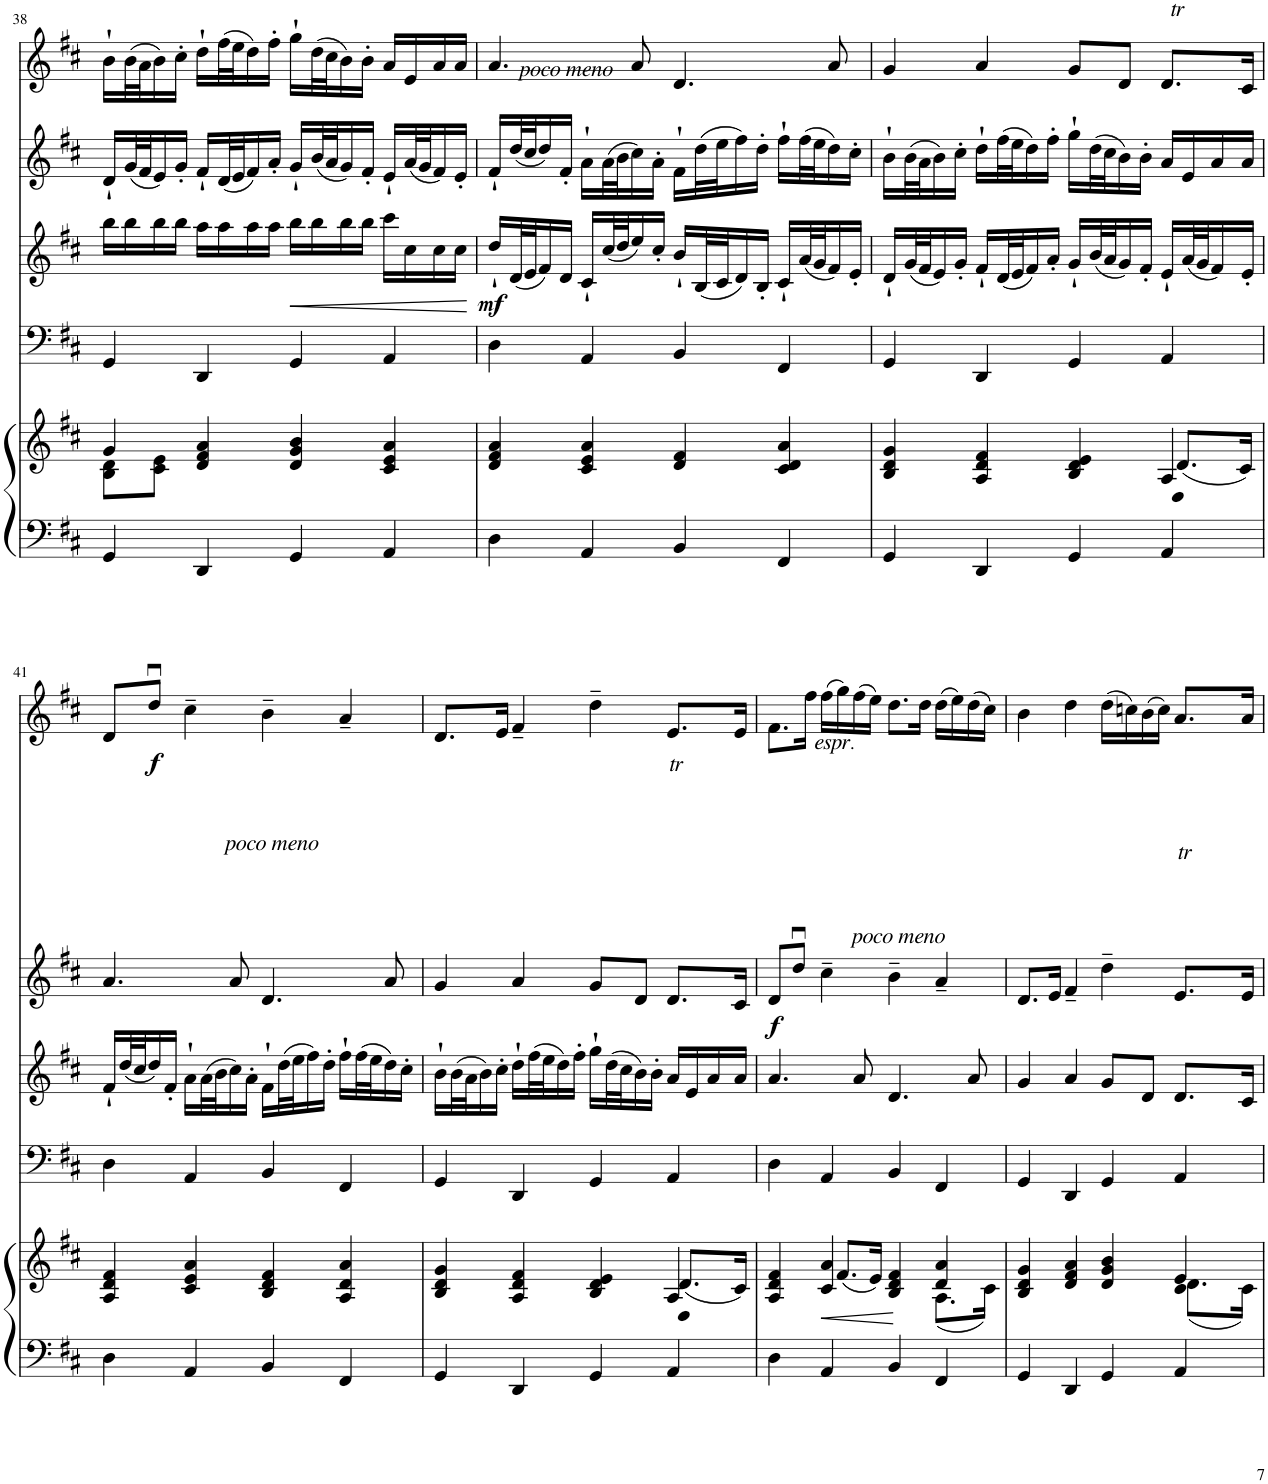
**kern	**kern	**dynam	**kern	**kern	**dynam	**kern	**dynam	**kern	**dynam
*part5	*part5	*part5	*part4	*part3	*part3	*part2	*part2	*part1	*part1
*staff6	*staff5	*staff5/6	*staff4	*staff3	*staff3	*staff2	*staff2	*staff1	*staff1
*I"Piano	*	*	*I"Violoncello	*I"Violin	*	*I"Violin	*	*I"Violin	*
*I'Pno	*	*	*I'Vc	*I'Vln	*	*I'Vln	*	*I'Vln	*
!!LO:PB:g=z
*clefF4	*clefG2	*	*clefF4	*clefG2	*	*clefG2	*	*clefG2	*
*k[f#c#]	*k[f#c#]	*	*k[f#c#]	*k[f#c#]	*	*k[f#c#]	*	*k[f#c#]	*
*M4/4	*M4/4	*	*M4/4	*M4/4	*	*M4/4	*	*M4/4	*
*met(c)	*met(c)	*	*met(c)	*met(c)	*	*met(c)	*	*met(c)	*
=38	=38	=38	=38	=38	=38	=38	=38	=38	=38
*	*^	*	*	*	*	*	*	*	*
4GG/	4g/	8B\ 8d\L	.	4GG/	16bb\LL	.	16d`/LL	.	16b`\LL	.
.	.	.	.	.	16bb\	.	(32g/L	.	(32b\L	.
.	.	.	.	.	.	.	32f#/J	.	32a\J	.
.	.	8c#\ 8e\J	.	.	16bb\	.	16e/)	.	16b\)	.
.	.	.	.	.	16bb\JJ	.	16g'/JJ	.	16cc#'\JJ	.
4DD/	4d/ 4f#/ 4a/	2.ryy	.	4DD/	16aa\LL	.	16f#`/LL	.	16dd`\LL	.
.	.	.	.	.	16aa\	.	(32d/L	.	(32ff#\L	.
.	.	.	.	.	.	.	32e/J	.	32ee\J	.
.	.	.	.	.	16aa\	.	16f#/)	.	16dd\)	.
.	.	.	.	.	16aa\JJ	.	16a'/JJ	.	16ff#'\JJ	.
!	!	!	!	!	!	!LO:HP:b	!	!	!	!
4GG/	4d/ 4g/ 4b/	.	.	4GG/	16bb\LL	<	16g`/LL	.	16gg`\LL	.
.	.	.	.	.	16bb\	.	(32b/L	.	(32dd\L	.
.	.	.	.	.	.	.	32a/J	.	32cc#\J	.
.	.	.	.	.	16bb\	.	16g/)	.	16b\)	.
.	.	.	.	.	16bb\JJ	.	16f#'/JJ	.	16b'\JJ	.
4AA/	4c#/ 4e/ 4a/	.	.	4AA/	16ccc#\LL	.	16e`/LL	.	16a/LL	.
.	.	.	.	.	16cc#\	.	(32a/L	.	16e/	.
.	.	.	.	.	.	.	32g/J	.	.	.
.	.	.	.	.	16cc#\	.	16f#/)	.	16a/	.
.	.	.	.	.	16cc#\JJ	.	16e'/JJ	.	16a/JJ	.
*	*v	*v	*	*	*	*	*	*	*	*
.	.	.	.	.	[	.	.	.	.
=39	=39	=39	=39	=39	=39	=39	=39	=39	=39
!	!	!	!	!	!	!	!	!LO:TX:a:i:t=poco meno	!
!	!	!	!	!	!LO:DY:b	!	!	!	!
4D\	4d/ 4f#/ 4a/	.	4D\	16dd`/LL	mf	16f#`/LL	.	4.a/	.
.	.	.	.	(32d/L	.	(32dd/L	.	.	.
.	.	.	.	32e/J	.	32cc#/J	.	.	.
.	.	.	.	16f#/)	.	16dd/)	.	.	.
.	.	.	.	16d/JJ	.	16f#'/JJ	.	.	.
4AA/	4c#/ 4e/ 4a/	.	4AA/	16c#`/LL	.	16a`\LL	.	.	.
.	.	.	.	(32cc#/L	.	(32a\L	.	.	.
.	.	.	.	32dd/J	.	32b\J	.	.	.
.	.	.	.	16ee/)	.	16cc#\)	.	8a/	.
.	.	.	.	16cc#'/JJ	.	16a'\JJ	.	.	.
4BB/	4d/ 4f#/	.	4BB/	16b`/LL	.	16f#`\LL	.	4.d/	.
.	.	.	.	(32B/L	.	(32dd\L	.	.	.
.	.	.	.	32c#/J	.	32ee\J	.	.	.
.	.	.	.	16d/)	.	16ff#\)	.	.	.
.	.	.	.	16B'/JJ	.	16dd'\JJ	.	.	.
4FF#/	4c#/ 4d/ 4a/	.	4FF#/	16c#`/LL	.	16ff#`\LL	.	.	.
.	.	.	.	(32a/L	.	(32ff#\L	.	.	.
.	.	.	.	32g/J	.	32ee\J	.	.	.
.	.	.	.	16f#/)	.	16dd\)	.	8a/	.
.	.	.	.	16e'/JJ	.	16cc#'\JJ	.	.	.
=40	=40	=40	=40	=40	=40	=40	=40	=40	=40
*	*^	*	*	*	*	*	*	*^	*
4GG/	4B/ 4d/ 4g/	2.ryy	.	4GG/	16d`/LL	.	16b`\LL	.	4g/	16ryy	.
*	*	*	*	*	*	*	*	*	*v	*v	*
.	.	.	.	.	(32g/L	.	(32b\L	.	.	.
.	.	.	.	.	32f#/J	.	32a\J	.	.	.
.	.	.	.	.	16e/)	.	16b\)	.	.	.
.	.	.	.	.	16g'/JJ	.	16cc#'\JJ	.	.	.
4DD/	4A/ 4d/ 4f#/	.	.	4DD/	16f#`/LL	.	16dd`\LL	.	4a/	.
.	.	.	.	.	(32d/L	.	(32ff#\L	.	.	.
.	.	.	.	.	32e/J	.	32ee\J	.	.	.
.	.	.	.	.	16f#/)	.	16dd\)	.	.	.
.	.	.	.	.	16a'/JJ	.	16ff#'\JJ	.	.	.
4GG/	4B/ 4d/ 4e/	.	.	4GG/	16g`/LL	.	16gg`\LL	.	8g/L	.
.	.	.	.	.	(32b/L	.	(32dd\L	.	.	.
.	.	.	.	.	32a/J	.	32cc#\J	.	.	.
.	.	.	.	.	16g/)	.	16b\)	.	8d/J	.
.	.	.	.	.	16f#'/JJ	.	16b'\JJ	.	.	.
!	!	!	!	!	!	!	!	!	!LO:TX:a:i:t=tr	!
4AA/	4A/ 4e/	(8.d/L	.	4AA/	16e`/LL	.	16a/LL	.	8.d/L	.
*	*	*	*	*	*	*	*	*	*^	*
.	.	.	.	.	(32a/L	.	16e/	.	.	32e!	.
.	.	.	.	.	32g/J	.	.	.	.	32d!	.
.	.	.	.	.	16f#/)	.	16a/	.	.	32c#!	.
.	.	.	.	.	.	.	.	.	.	32d!	.
.	.	16c#/Jk)	.	.	16e'/JJ	.	16a/JJ	.	16c#/Jk	16ryy	.
*	*v	*v	*	*	*	*	*	*	*	*	*
!!LO:LB:g=z	!!
=41	=41	=41	=41	=41	=41	=41	=41	=41	=41	=41
4D\	4A/ 4d/ 4f#/	.	4D\	16f#`/LL	.	4.a/	.	8d/L	4.ryy	.
.	.	.	.	(32dd/L	.	.	.	.	.	.
.	.	.	.	32cc#/J	.	.	.	.	.	.
!	!	!	!	!	!	!	!	!	!	!LO:DY:b
.	.	.	.	16dd/)	.	.	.	8ddu/J	.	f
.	.	.	.	16f#'/JJ	.	.	.	.	.	.
4AA/	4c#/ 4e/ 4a/	.	4AA/	16a`\LL	.	.	.	4cc#~\	.	.
.	.	.	.	(32a\L	.	.	.	.	.	.
.	.	.	.	32b\J	.	.	.	.	.	.
!	!	!	!	!	!	!	!	!	!LO:TX:b:i:t=poco meno	!
.	.	.	.	16cc#\)	.	8a/	.	.	2ryy	.
.	.	.	.	16a'\JJ	.	.	.	.	.	.
4BB/	4B/ 4d/ 4f#/	.	4BB/	16f#`\LL	.	4.d/	.	4b~\	.	.
.	.	.	.	(32dd\L	.	.	.	.	.	.
.	.	.	.	32ee\J	.	.	.	.	.	.
.	.	.	.	16ff#\)	.	.	.	.	.	.
.	.	.	.	16dd'\JJ	.	.	.	.	.	.
4FF#/	4A/ 4d/ 4a/	.	4FF#/	16ff#`\LL	.	.	.	4a~/	.	.
.	.	.	.	(32ff#\L	.	.	.	.	.	.
.	.	.	.	32ee\J	.	.	.	.	.	.
.	.	.	.	16dd\)	.	8a/	.	.	8ryy	.
.	.	.	.	16cc#'\JJ	.	.	.	.	.	.
*	*	*	*	*	*	*	*	*v	*v	*
=42	=42	=42	=42	=42	=42	=42	=42	=42	=42
*	*^	*	*	*	*	*^	*	*	*
4GG/	4B/ 4d/ 4g/	2.ryy	.	4GG/	16b`\LL	.	4g/	16ryy	.	8.d/L	.
*	*	*	*	*	*	*	*v	*v	*	*	*
.	.	.	.	.	(32b\L	.	.	.	.	.
.	.	.	.	.	32a\J	.	.	.	.	.
.	.	.	.	.	16b\)	.	.	.	.	.
.	.	.	.	.	16cc#'\JJ	.	.	.	16e/Jk	.
4DD/	4A/ 4d/ 4f#/	.	.	4DD/	16dd`\LL	.	4a/	.	4f#~/	.
.	.	.	.	.	(32ff#\L	.	.	.	.	.
.	.	.	.	.	32ee\J	.	.	.	.	.
.	.	.	.	.	16dd\)	.	.	.	.	.
.	.	.	.	.	16ff#'\JJ	.	.	.	.	.
4GG/	4B/ 4d/ 4e/	.	.	4GG/	16gg`\LL	.	8g/L	.	4dd~\	.
.	.	.	.	.	(32dd\L	.	.	.	.	.
.	.	.	.	.	32cc#\J	.	.	.	.	.
.	.	.	.	.	16b\)	.	8d/J	.	.	.
.	.	.	.	.	16b'\JJ	.	.	.	.	.
!	!	!	!	!	!	!	!	!	!LO:TX:b:i:t=tr	!
4AA/	4A/ 4e/	(8.d/L	.	4AA/	16a/LL	.	8.d/L	.	8.e/L	.
*	*	*	*	*	*	*	*^	*	*	*
.	.	.	.	.	16e/	.	.	32e!	.	.	.
.	.	.	.	.	.	.	.	32d!	.	.	.
.	.	.	.	.	16a/	.	.	32c#!	.	.	.
.	.	.	.	.	.	.	.	32d!	.	.	.
.	.	16c#/Jk)	.	.	16a/JJ	.	16c#/Jk	16ryy	.	16e/Jk	.
=43	=43	=43	=43	=43	=43	=43	=43	=43	=43	=43	=43
!	!	!	!	!	!	!	!	!	!LO:DY:b	!	!
*	*	*	*	*	*	*	*v	*v	*	*	*
4D\	4A/ 4d/ 4f#/	4ryy	.	4D\	4.a/	.	8d/L	f	8.f#\L	.
.	.	.	.	.	.	.	8ddu/J	.	.	.
!	!	!	!	!	!	!	!	!	!LO:TX:b:i:t=espr	!
!	!	!	!	!	!	!	!	!	!LO:TX:b:t=.	!
.	.	.	.	.	.	.	.	.	16ff#\Jk	.
!	!	!	!LO:HP:b	!	!	!	!	!	!	!
4AA/	4c#/ 4a/	(8.f#/L	<	4AA/	.	.	4cc#~\	.	(16ff#\LL	.
.	.	.	.	.	.	.	.	.	16gg\)	.
!	!	!	!	!	!	!	!	!	!LO:TX:b:i:t=poco meno	!
.	.	.	.	.	8a/	.	.	.	(16ff#\	.
.	.	16e/Jk)	.	.	.	.	.	.	16ee\JJ)	.
4BB/	4B/ 4d/ 4f#/	4ryy	.	4BB/	4.d/	.	4b~\	.	8.dd\L	.
.	.	.	.	.	.	.	.	.	16dd\Jk	.
4FF#/	4d/ 4a/	(8.A\L	.	4FF#/	.	.	4a~/	.	(16dd\LL	.
.	.	.	.	.	.	.	.	.	16ee\)	.
.	.	.	.	.	8a/	.	.	.	(16dd\	.
.	.	16c#\Jk)	.	.	.	.	.	.	16cc#\JJ)	.
*	*v	*v	*	*	*	*	*	*	*	*
.	.	[	.	.	.	.	.	.	.
=44	=44	=44	=44	=44	=44	=44	=44	=44	=44
*	*^	*	*	*^	*	*	*	*	*
4GG/	4B/ 4d/ 4g/	2.ryy	.	4GG/	4g/	16ryy	.	8.d/L	.	4b\	.
*	*	*	*	*	*v	*v	*	*	*	*	*
.	.	.	.	.	.	.	16e/Jk	.	.	.
4DD/	4d/ 4f#/ 4a/	.	.	4DD/	4a/	.	4f#~/	.	4dd\	.
4GG/	4d/ 4g/ 4b/	.	.	4GG/	8g/L	.	4dd~\	.	(16dd\LL	.
.	.	.	.	.	.	.	.	.	16ccn\)	.
.	.	.	.	.	8d/J	.	.	.	(16b\	.
.	.	.	.	.	.	.	.	.	16cc\JJ)	.
!	!	!	!	!	!	!	!	!	!LO:TX:b:i:t=tr	!
4AA/	4e/ 4a/	(8.d\L	.	4AA/	8.d/L	.	8.e/L	.	8.a/L	.
*	*	*	*	*	*^	*	*	*	*	*
.	.	.	.	.	.	32e!	.	.	.	.	.
.	.	.	.	.	.	32d!	.	.	.	.	.
.	.	.	.	.	.	32c#!	.	.	.	.	.
.	.	.	.	.	.	32d!	.	.	.	.	.
.	.	16c#\Jk)	.	.	16c#/Jk	16ryy	.	16e/Jk	.	16a/Jk	.
*	*v	*v	*	*	*v	*v	*	*	*	*	*
=	=	=	=	=	=	=	=	=	=
*-	*-	*-	*-	*-	*-	*-	*-	*-	*-
